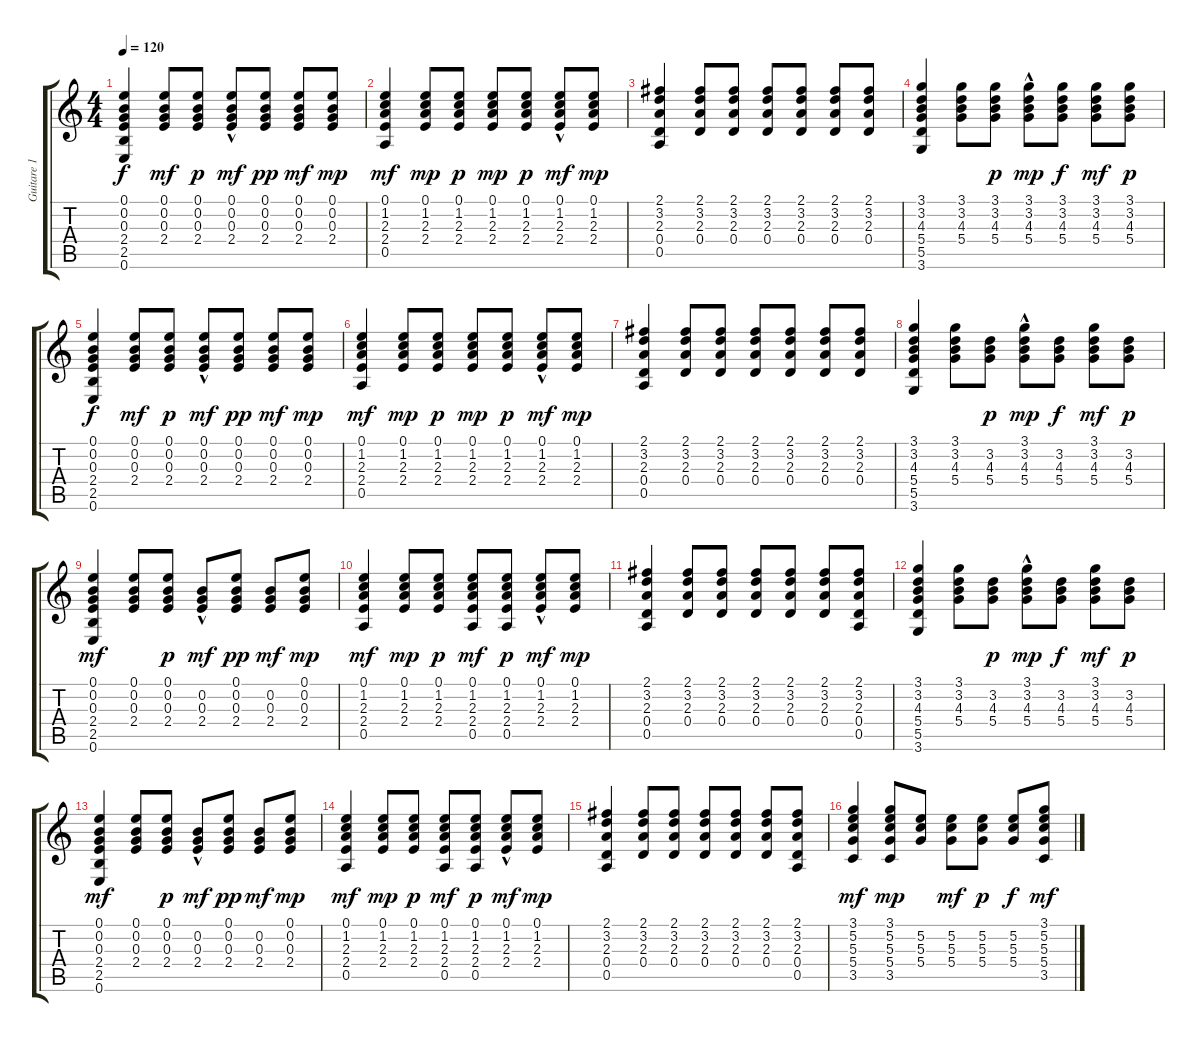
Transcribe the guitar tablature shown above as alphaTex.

\track ("Guitare 1" "Guitare 1") {instrument electricguitarclean}
\staff {score tabs}
\tuning (E4 B3 G3 D3 A2 E2) {hide}
\ts (4 4)
\tempo 120
\clef g2
\ks c
(0.1 0.2 0.3 2.4 2.5 0.6).4{dy f} (0.1 0.2 0.3 2.4).8{dy mf} (0.1 0.2 0.3 2.4).8{dy p} (0.1 0.2 0.3{hac} 2.4{hac}).8{dy mf} (0.1 0.2 0.3 2.4).8{dy pp} (0.1 0.2 0.3 2.4).8{dy mf} (0.1 0.2 0.3 2.4).8{dy mp} |
(0.1 1.2 2.3 2.4 0.5).4{dy mf} (0.1 1.2 2.3 2.4).8{dy mp} (0.1 1.2 2.3 2.4).8{dy p} (0.1 1.2 2.3 2.4).8{dy mp} (0.1 1.2 2.3 2.4).8{dy p} (0.1{hac} 1.2 2.3 2.4).8{dy mf} (0.1 1.2 2.3 2.4).8{dy mp} |
(2.1 3.2 2.3 0.4 0.5).4 (2.1 3.2 2.3 0.4).8 (2.1 3.2 2.3 0.4).8 (2.1 3.2 2.3 0.4).8 (2.1 3.2 2.3 0.4).8 (2.1 3.2 2.3 0.4).8 (2.1 3.2 2.3 0.4).8 |
(3.1 3.2 4.3 5.4 5.5 3.6).4 (3.1 3.2 4.3 5.4).8 (3.1 3.2 4.3 5.4).8{dy p} (3.1{hac} 3.2{hac} 4.3 5.4{hac}).8{dy mp} (3.1 3.2 4.3 5.4).8{dy f} (3.1 3.2 4.3 5.4).8{dy mf} (3.1 3.2 4.3 5.4).8{dy p} |
(0.1 0.2 0.3 2.4 2.5 0.6).4{dy f} (0.1 0.2 0.3 2.4).8{dy mf} (0.1 0.2 0.3 2.4).8{dy p} (0.1 0.2 0.3{hac} 2.4{hac}).8{dy mf} (0.1 0.2 0.3 2.4).8{dy pp} (0.1 0.2 0.3 2.4).8{dy mf} (0.1 0.2 0.3 2.4).8{dy mp} |
(0.1 1.2 2.3 2.4 0.5).4{dy mf} (0.1 1.2 2.3 2.4).8{dy mp} (0.1 1.2 2.3 2.4).8{dy p} (0.1 1.2 2.3 2.4).8{dy mp} (0.1 1.2 2.3 2.4).8{dy p} (0.1{hac} 1.2 2.3 2.4).8{dy mf} (0.1 1.2 2.3 2.4).8{dy mp} |
(2.1 3.2 2.3 0.4 0.5).4 (2.1 3.2 2.3 0.4).8 (2.1 3.2 2.3 0.4).8 (2.1 3.2 2.3 0.4).8 (2.1 3.2 2.3 0.4).8 (2.1 3.2 2.3 0.4).8 (2.1 3.2 2.3 0.4).8 |
(3.1 3.2 4.3 5.4 5.5 3.6).4 (3.1 3.2 4.3 5.4).8 (3.2 4.3 5.4).8{dy p} (3.1{hac} 3.2{hac} 4.3 5.4{hac}).8{dy mp} (3.2 4.3 5.4).8{dy f} (3.1 3.2 4.3 5.4).8{dy mf} (3.2 4.3 5.4).8{dy p} |
(0.1 0.2 0.3 2.4 2.5 0.6).4{dy mf} (0.1 0.2 0.3 2.4).8 (0.1 0.2 0.3 2.4).8{dy p} (0.2 0.3{hac} 2.4{hac}).8{dy mf} (0.1 0.2 0.3 2.4).8{dy pp} (0.2 0.3 2.4).8{dy mf} (0.1 0.2 0.3 2.4).8{dy mp} |
(0.1 1.2 2.3 2.4 0.5).4{dy mf} (0.1 1.2 2.3 2.4).8{dy mp} (0.1 1.2 2.3 2.4).8{dy p} (0.1 1.2 2.3 2.4 0.5).8{dy mf} (0.1 1.2 2.3 2.4 0.5).8{dy p} (0.1{hac} 1.2 2.3 2.4).8{dy mf} (0.1 1.2 2.3 2.4).8{dy mp} |
(2.1 3.2 2.3 0.4 0.5).4 (2.1 3.2 2.3 0.4).8 (2.1 3.2 2.3 0.4).8 (2.1 3.2 2.3 0.4).8 (2.1 3.2 2.3 0.4).8 (2.1 3.2 2.3 0.4).8 (2.1 3.2 2.3 0.4 0.5).8 |
(3.1 3.2 4.3 5.4 5.5 3.6).4 (3.1 3.2 4.3 5.4).8 (3.2 4.3 5.4).8{dy p} (3.1{hac} 3.2{hac} 4.3 5.4{hac}).8{dy mp} (3.2 4.3 5.4).8{dy f} (3.1 3.2 4.3 5.4).8{dy mf} (3.2 4.3 5.4).8{dy p} |
(0.1 0.2 0.3 2.4 2.5 0.6).4{dy mf} (0.1 0.2 0.3 2.4).8 (0.1 0.2 0.3 2.4).8{dy p} (0.2 0.3{hac} 2.4{hac}).8{dy mf} (0.1 0.2 0.3 2.4).8{dy pp} (0.2 0.3 2.4).8{dy mf} (0.1 0.2 0.3 2.4).8{dy mp} |
(0.1 1.2 2.3 2.4 0.5).4{dy mf} (0.1 1.2 2.3 2.4).8{dy mp} (0.1 1.2 2.3 2.4).8{dy p} (0.1 1.2 2.3 2.4 0.5).8{dy mf} (0.1 1.2 2.3 2.4 0.5).8{dy p} (0.1{hac} 1.2 2.3 2.4).8{dy mf} (0.1 1.2 2.3 2.4).8{dy mp} |
(2.1 3.2 2.3 0.4 0.5).4 (2.1 3.2 2.3 0.4).8 (2.1 3.2 2.3 0.4).8 (2.1 3.2 2.3 0.4).8 (2.1 3.2 2.3 0.4).8 (2.1 3.2 2.3 0.4).8 (2.1 3.2 2.3 0.4 0.5).8 |
(3.1 5.2 5.3 5.4 3.5).4{dy mf} (3.1 5.2 5.3 5.4 3.5).8{dy mp} (5.2 5.3 5.4).8 (5.2 5.3 5.4).8{dy mf} (5.2 5.3 5.4).8{dy p} (5.2 5.3 5.4).8{dy f} (3.1 5.2 5.3 5.4 3.5).8{dy mf}
